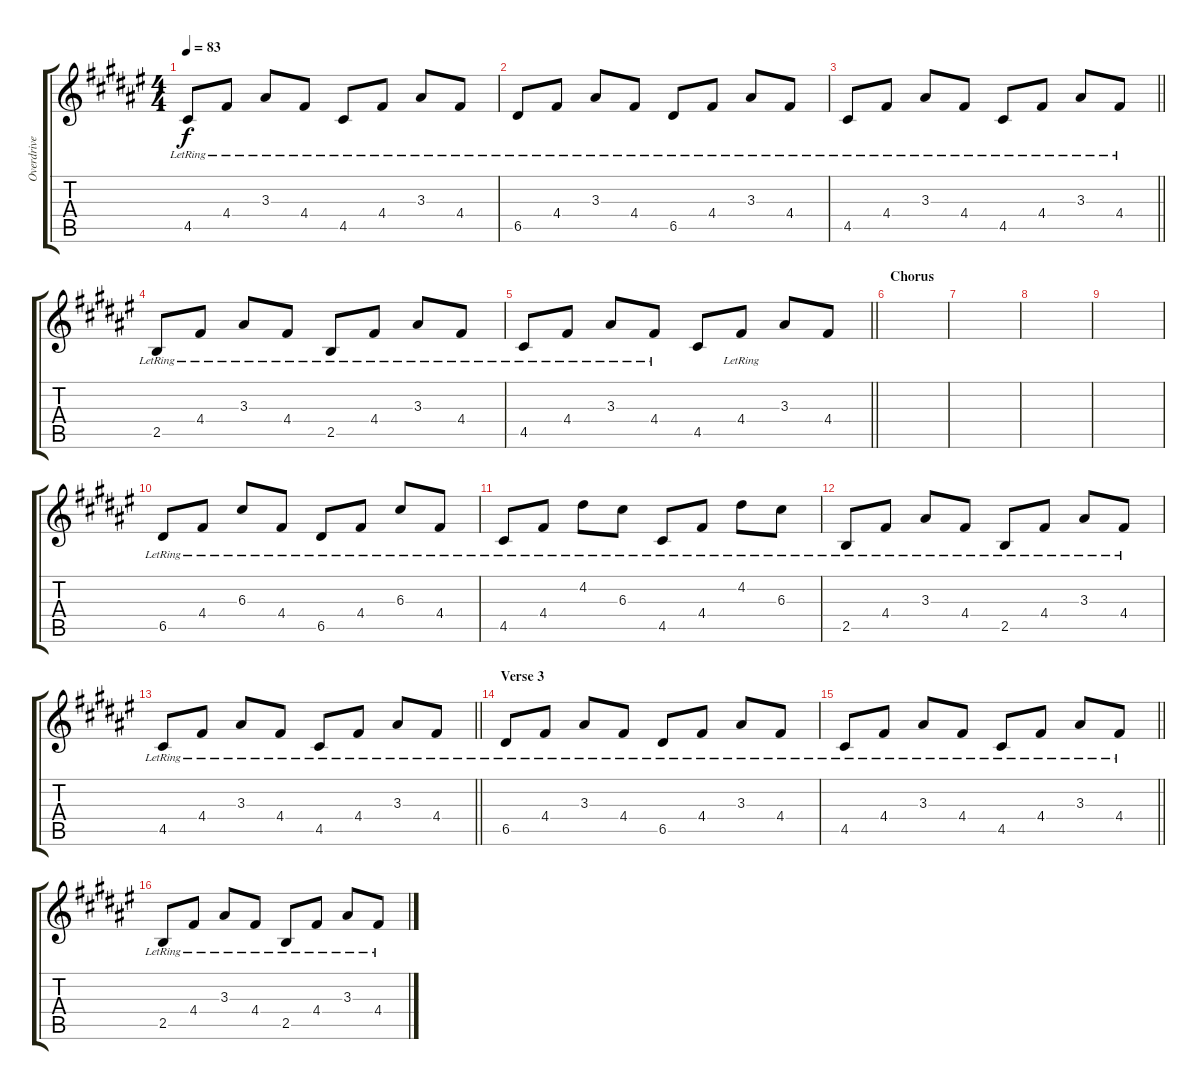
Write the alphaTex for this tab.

\track ("Overdrive" "Overdrive") {instrument overdrivenguitar}
\staff {score tabs}
\tuning (E4 B3 G3 D3 A2 E2) {hide}
\ts (4 4)
\tempo 83
\clef g2
\ks d#minor
4.5{lr}.8{dy f} 4.4{lr}.8 3.3{lr}.8 4.4{lr}.8 4.5{lr}.8 4.4{lr}.8 3.3{lr}.8 4.4{lr}.8 |
6.5{lr}.8 4.4{lr}.8 3.3{lr}.8 4.4{lr}.8 6.5{lr}.8 4.4{lr}.8 3.3{lr}.8 4.4{lr}.8 |
\barLineRight lightlight
4.5{lr}.8 4.4{lr}.8 3.3{lr}.8 4.4{lr}.8 4.5{lr}.8 4.4{lr}.8 3.3{lr}.8 4.4{lr}.8 |
2.5{lr}.8 4.4{lr}.8 3.3{lr}.8 4.4{lr}.8 2.5{lr}.8 4.4{lr}.8 3.3{lr}.8 4.4{lr}.8 |
\barLineRight lightlight
4.5{lr}.8 4.4{lr}.8 3.3{lr}.8 4.4{lr}.8 4.5.8 4.4{lr}.8 3.3.8 4.4.8 |
\section ("" "Chorus")
|
|
|
|
6.5{lr}.8 4.4{lr}.8 6.3{lr}.8 4.4{lr}.8 6.5{lr}.8 4.4{lr}.8 6.3{lr}.8 4.4{lr}.8 |
4.5{lr}.8 4.4{lr}.8 4.2{lr}.8 6.3{lr}.8 4.5{lr}.8 4.4{lr}.8 4.2{lr}.8 6.3{lr}.8 |
2.5{lr}.8 4.4{lr}.8 3.3{lr}.8 4.4{lr}.8 2.5{lr}.8 4.4{lr}.8 3.3{lr}.8 4.4{lr}.8 |
\barLineRight lightlight
4.5{lr}.8 4.4{lr}.8 3.3{lr}.8 4.4{lr}.8 4.5{lr}.8 4.4{lr}.8 3.3{lr}.8 4.4{lr}.8 |
\section ("" "Verse 3")
6.5{lr}.8 4.4{lr}.8 3.3{lr}.8 4.4{lr}.8 6.5{lr}.8 4.4{lr}.8 3.3{lr}.8 4.4{lr}.8 |
\barLineRight lightlight
4.5{lr}.8 4.4{lr}.8 3.3{lr}.8 4.4{lr}.8 4.5{lr}.8 4.4{lr}.8 3.3{lr}.8 4.4{lr}.8 |
2.5{lr}.8 4.4{lr}.8 3.3{lr}.8 4.4{lr}.8 2.5{lr}.8 4.4{lr}.8 3.3{lr}.8 4.4{lr}.8
